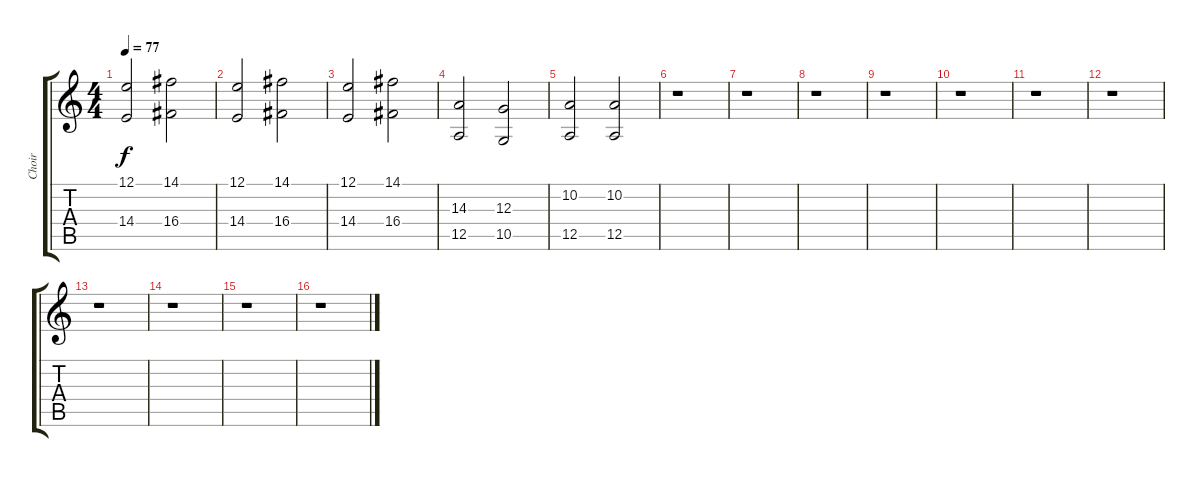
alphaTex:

\track ("Choir" "Choir") {instrument voiceoohs}
\staff {score tabs}
\tuning (E4 B3 G3 D3 A2 E2) {hide}
\ts (4 4)
\tempo 77
\clef g2
\ks c
(12.1 14.4).2{dy f} (14.1 16.4).2 |
(12.1 14.4).2 (14.1 16.4).2 |
(12.1 14.4).2 (14.1 16.4).2 |
(14.3 12.5).2 (12.3 10.5).2 |
(10.2 12.5).2 (10.2 12.5).2 |
r.1 |
r.1 |
r.1 |
r.1 |
r.1 |
r.1 |
r.1 |
r.1 |
r.1 |
r.1 |
r.1
